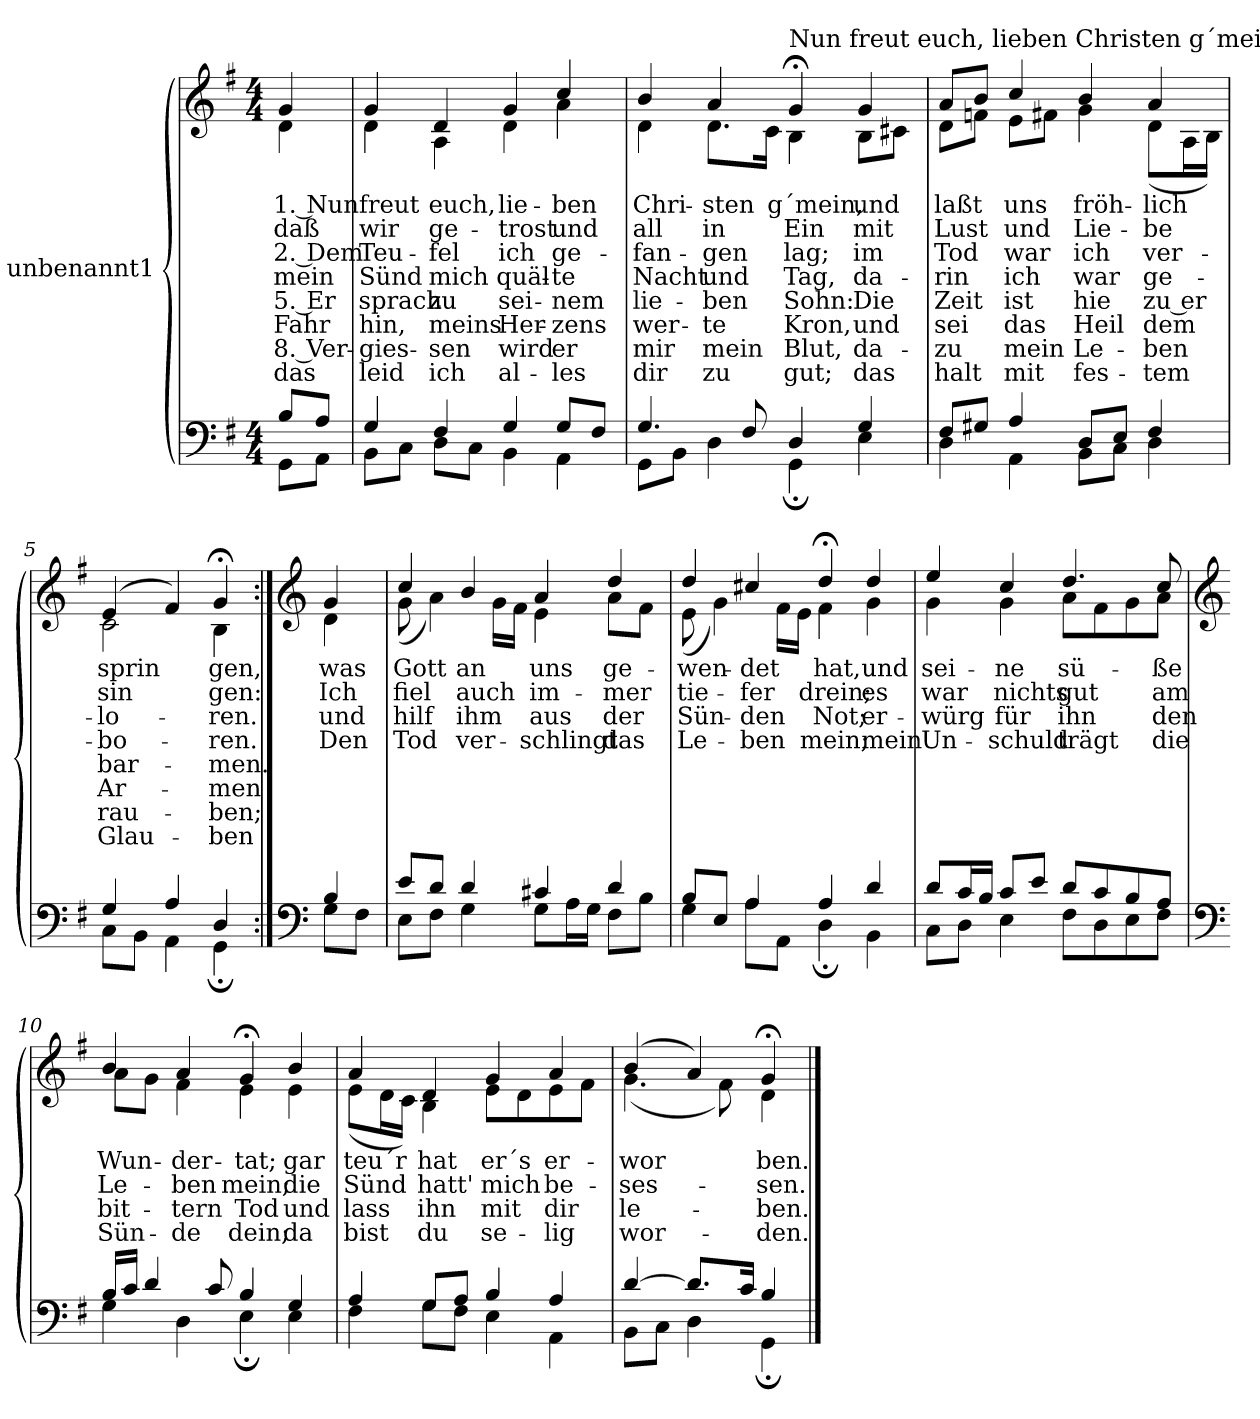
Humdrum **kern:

**kern	**kern	**text	**text	**text	**text	**text	**text	**text	**text
*part1	*part1	*part1	*part1	*part1	*part1	*part1	*part1	*part1	*part1
*staff2	*staff1	*staff1	*staff1	*staff1	*staff1	*staff1	*staff1	*staff1	*staff1
*I"unbenannt1	*	*	*	*	*	*	*	*	*
*clefF4	*clefG2	*	*	*	*	*	*	*	*
*k[f#]	*k[f#]	*	*	*	*	*	*	*	*
*M4/4	*M4/4	*	*	*	*	*	*	*	*
*MM60	*MM60	*	*	*	*	*	*	*	*
=1	=1	=1	=1	=1	=1	=1	=1	=1	=1
*^	*^	*	*	*	*	*	*	*	*
8B/L	8GG\L	4g/	4d\	1. Nun	daß	2. Dem	mein	5. Er	Fahr	8. Ver-	das
8A/J	8AA\J	.	.	.	.	.	.	.	.	.	.
=2	=2	=2	=2	=2	=2	=2	=2	=2	=2	=2	=2
4G/	8BB\L	4g/	4d\	freut	wir	Teu-	Sünd	sprach	hin,	-gies-	leid
.	8C\J	.	.	.	.	.	.	.	.	.	.
4F#/	8D\L	4d/	4A\	euch,	ge-	-fel	mich	zu	meins	-sen	ich
.	8C\J	.	.	.	.	.	.	.	.	.	.
4G/	4BB\	4g/	4d\	lie-	trost	ich	quäl-	sei-	Her-	wird	al-
8G/L	4AA\	4cc/	4a\	ben	und	ge-	-te	-nem	-zens	er	-les
8F#/J	.	.	.	.	.	.	.	.	.	.	.
=3	=3	=3	=3	=3	=3	=3	=3	=3	=3	=3	=3
4.G/	8GG\L	4b/	4d\	Chri-	all	-fan-	Nacht	lie-	wer-	mir	dir
.	8BB\J	.	.	.	.	.	.	.	.	.	.
.	4D\	4a/	8.d\L	sten	in	-gen	und	-ben	-te	mein	zu
8F#/	.	.	.	.	.	.	.	.	.	.	.
.	.	.	16c\Jk	.	.	.	.	.	.	.	.
!	!	!LO:TX:a:t=Nun freut euch, lieben Christen g´mein	!	!	!	!	!	!	!	!	!
4D/	4GG;\	4g;</	4B\	g´mein,	Ein	lag;	Tag,	Sohn:	Kron,	Blut,	gut;
4G/	4E\	4g/	8B\L	und	mit	im	da-	Die	und	da-	das
.	.	.	8c#X\J	.	.	.	.	.	.	.	.
=4	=4	=4	=4	=4	=4	=4	=4	=4	=4	=4	=4
8F#/L	4D\	8a/L	8d\L	laßt	Lust	Tod	-rin	Zeit	sei	-zu	halt
8G#X/J	.	8b/J	8fn\J	.	.	.	.	.	.	.	.
4A/	4AA\	4cc/	8e\L	uns	und	war	ich	ist	das	mein	mit
.	.	.	8f#X\J	.	.	.	.	.	.	.	.
8D/L	8BB\L	4b/	4g\	fröh-	Lie-	ich	war	hie	Heil	Le-	fes-
8E/J	8C\J	.	.	.	.	.	.	.	.	.	.
4F#/	4D\	4a/	(8d\L	lich	be	ver-	ge-	zu er	dem	-ben	-tem
.	.	.	16A\L	.	.	.	.	.	.	.	.
.	.	.	16B\JJ)	.	.	.	.	.	.	.	.
!!LO:LB:g=z	!!
=5	=5	=5	=5	=5	=5	=5	=5	=5	=5	=5	=5
4G/	8C\L	(4e/	2c\	sprin	sin	-lo-	-bo-	-bar-	Ar-	rau-	Glau-
.	8BB\J	.	.	.	.	.	.	.	.	.	.
4A/	4AA\	4f#/)	.	.	.	.	.	.	.	.	.
4D/	4GG;\	4g;</	4B\	gen,	gen:	-ren.	-ren.	-men.	-men	-ben;	-ben
!!LO:LB:g=z	!!
=6:|!	=6:|!	=6:|!	=6:|!	=6:|!	=6:|!	=6:|!	=6:|!	=6:|!	=6:|!	=6:|!	=6:|!
*clefF4	*	*clefG2	*	*	*	*	*	*	*	*	*
4B/	8G\L	4g/	4d\	was	Ich	und	Den	.	.	.	.
.	8F#\J	.	.	.	.	.	.	.	.	.	.
=7	=7	=7	=7	=7	=7	=7	=7	=7	=7	=7	=7
8e/L	8E\L	4cc/	(8g\	Gott	fiel	hilf	Tod	.	.	.	.
8d/J	8F#\J	.	4a\)	.	.	.	.	.	.	.	.
4d/	4G\	4b/	.	an	auch	ihm	ver-	.	.	.	.
.	.	.	16g\LL	.	.	.	.	.	.	.	.
.	.	.	16f#\JJ	.	.	.	.	.	.	.	.
4c#X/	8G\L	4a/	4e\	uns	im-	aus	-schlingt	.	.	.	.
.	16A\L	.	.	.	.	.	.	.	.	.	.
.	16G\JJ	.	.	.	.	.	.	.	.	.	.
4d/	8F#\L	4dd/	8a\L	ge-	-mer	der	das	.	.	.	.
.	8B\J	.	8f#\J	.	.	.	.	.	.	.	.
=8	=8	=8	=8	=8	=8	=8	=8	=8	=8	=8	=8
8B/L	4G\	4dd/	(8e\	wen-	tie-	Sün-	Le-	.	.	.	.
8E/J	.	.	4g\)	.	.	.	.	.	.	.	.
4A/	8A\L	4cc#X/	.	det	-fer	-den	-ben	.	.	.	.
.	8AA\J	.	16f#\LL	.	.	.	.	.	.	.	.
.	.	.	16e\JJ	.	.	.	.	.	.	.	.
4A/	4D;\	4dd;</	4f#\	hat,	drein;	Not;	mein;	.	.	.	.
4d/	4BB\	4dd/	4g\	und	es	er-	mein	.	.	.	.
=9	=9	=9	=9	=9	=9	=9	=9	=9	=9	=9	=9
8d/L	8C\L	4ee/	4g\	sei-	war	-würg	Un-	.	.	.	.
16c/L	8D\J	.	.	.	.	.	.	.	.	.	.
16B/JJ	.	.	.	.	.	.	.	.	.	.	.
8c/L	4E\	4cc/	4g\	ne	nichts	für	-schuld	.	.	.	.
8e/J	.	.	.	.	.	.	.	.	.	.	.
8d/L	8F#\L	4.dd/	8a\L	sü-	gut	ihn	trägt	.	.	.	.
8c/	8D\	.	8f#\	.	.	.	.	.	.	.	.
8B/	8E\	.	8g\	.	.	.	.	.	.	.	.
8A/J	8F#\J	8cc/	8a\J	ße	am	den	die	.	.	.	.
!!LO:PB:g=z	!!
=10	=10	=10	=10	=10	=10	=10	=10	=10	=10	=10	=10
*clefF4	*	*clefG2	*	*	*	*	*	*	*	*	*
16B/LL	4G\	4b/	8a\L	Wun-	Le-	bit-	Sün-	.	.	.	.
16c/JJ	.	.	.	.	.	.	.	.	.	.	.
4d/	.	.	8g\J	.	.	.	.	.	.	.	.
.	4D\	4a/	4f#\	der-	-ben	-tern	-de	.	.	.	.
8c/	.	.	.	.	.	.	.	.	.	.	.
4B/	4E;\	4g;</	4e\	tat;	mein;	Tod	dein;	.	.	.	.
4G/	4E\	4b/	4e\	gar	die	und	da	.	.	.	.
=11	=11	=11	=11	=11	=11	=11	=11	=11	=11	=11	=11
4A/	4F#\	4a/	(8e\L	teu´r	Sünd	lass	bist	.	.	.	.
.	.	.	16d\L	.	.	.	.	.	.	.	.
.	.	.	16c\JJ)	.	.	.	.	.	.	.	.
8G/L	8G\L	4d/	4B\	hat	hatt'	ihn	du	.	.	.	.
8A/J	8F#\J	.	.	.	.	.	.	.	.	.	.
4B/	4E\	4g/	8e\L	er´s	mich	mit	se-	.	.	.	.
.	.	.	8d\	.	.	.	.	.	.	.	.
4A/	4AA\	4a/	8e\	er-	be-	dir	-lig	.	.	.	.
.	.	.	8f#\J	.	.	.	.	.	.	.	.
=12	=12	=12	=12	=12	=12	=12	=12	=12	=12	=12	=12
[4d/	8BB\L	(4b/	(4.g\	wor	-ses-	le-	wor-	.	.	.	.
.	8C\J	.	.	.	.	.	.	.	.	.	.
8.d/L]	4D\	4a/)	.	.	.	.	.	.	.	.	.
.	.	.	8f#\)	.	.	.	.	.	.	.	.
16c/Jk	.	.	.	.	.	.	.	.	.	.	.
4B/	4GG;\	4g;</	4d\	ben.	-sen.	-ben.	-den.	.	.	.	.
*v	*v	*	*	*	*	*	*	*	*	*	*
*	*v	*v	*	*	*	*	*	*	*	*
==	==	==	==	==	==	==	==	==	==
*-	*-	*-	*-	*-	*-	*-	*-	*-	*-
